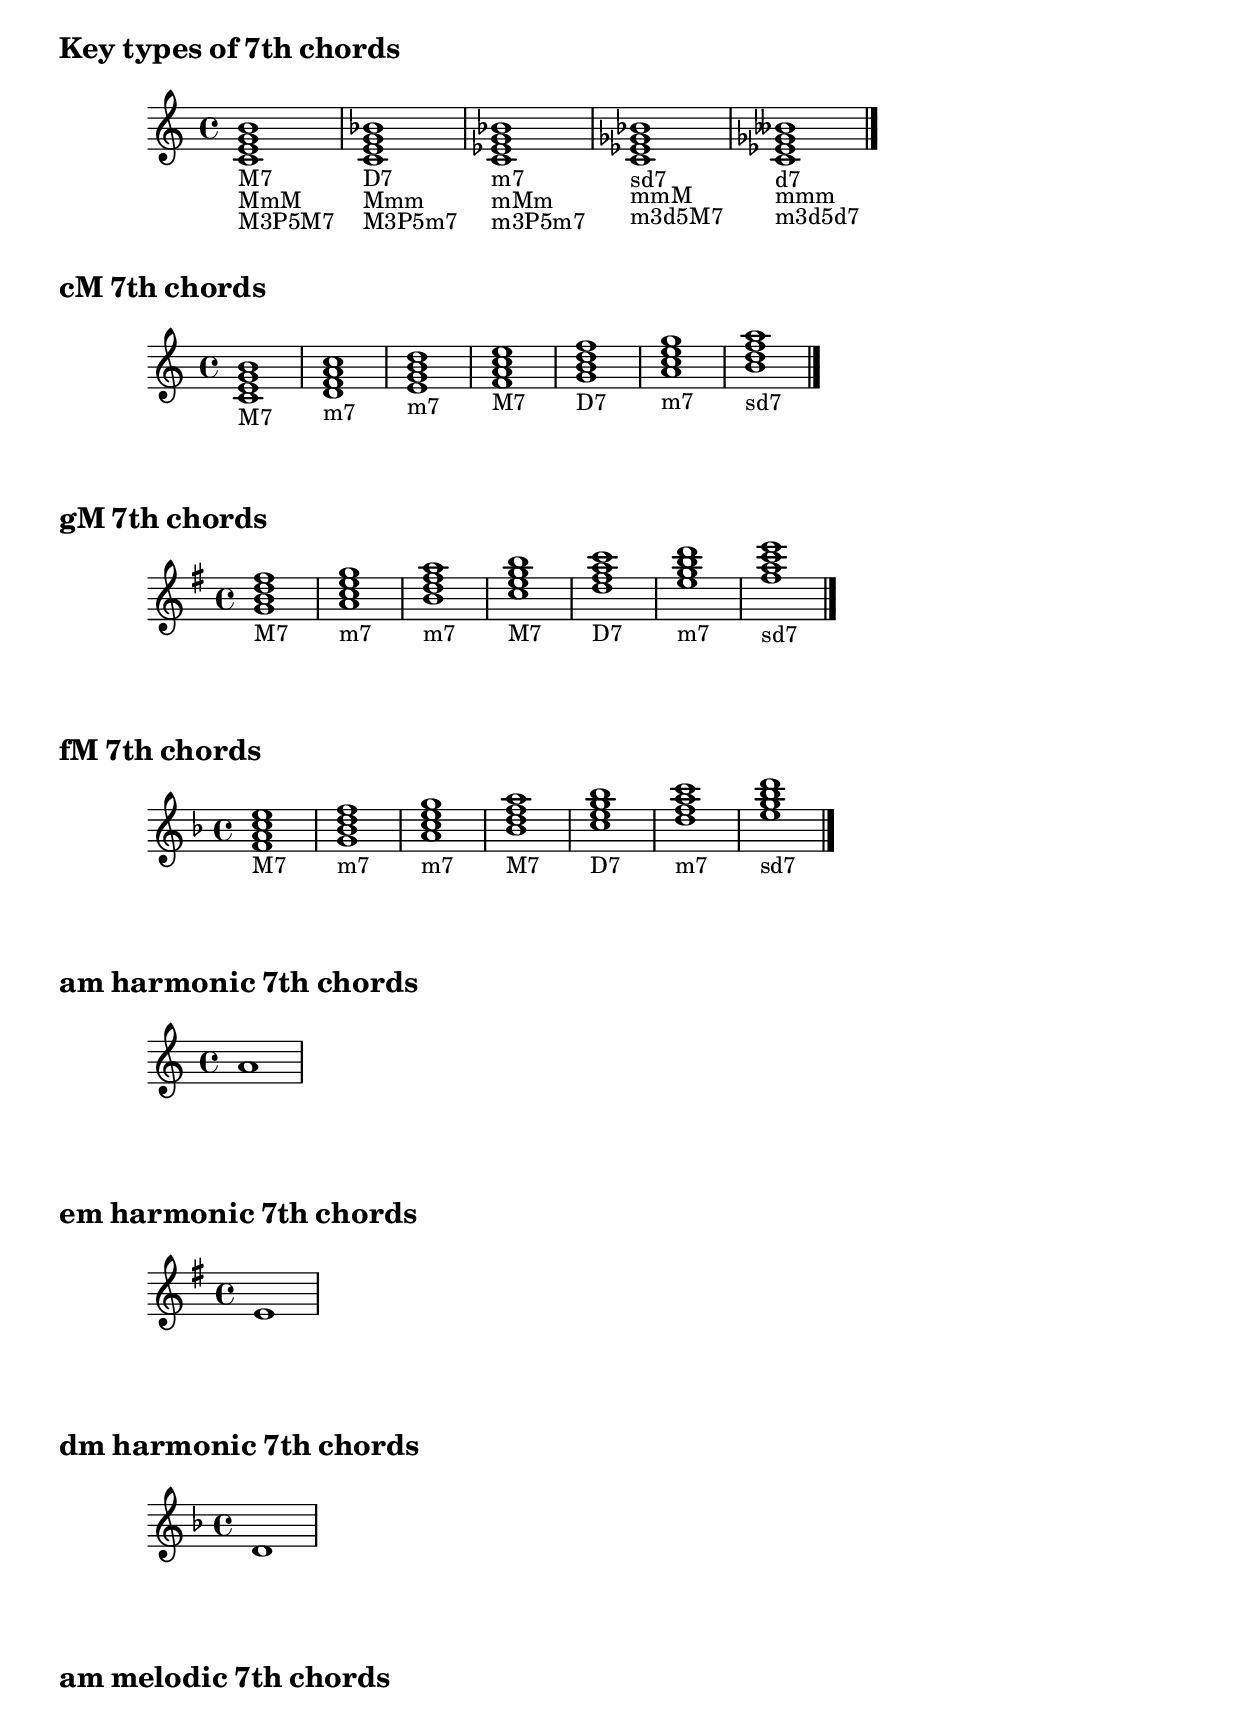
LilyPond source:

\version "2.23.10"

\markup \huge \bold { Key types of 7th chords }

\relative {
  \clef treble
  \key c \major
  \time 4/4
  \textLengthOn
  <c' e g b>1-\markup { M7 }-\markup { MmM }-\markup { M3P5M7 } |
  <c e g bes>-\markup { D7 }-\markup { Mmm }-\markup { M3P5m7 } |
  <c ees g bes>-\markup { m7 }-\markup { mMm }-\markup { m3P5m7 } |
  <c ees ges bes>-\markup { sd7 }-\markup { mmM }-\markup { m3d5M7 } |
  <c=' ees ges beses>-\markup { d7 }-\markup { mmm }-\markup { m3d5d7 } \bar "|."
}

\markup \huge \bold { \vspace #2 cM 7th chords }

\relative {
  \clef treble
  \key c \major
  \time 4/4
  <c' e g b>1-\markup M7 |
  <d f a c>-\markup m7 |
  <e g b d>-\markup m7 |
  <f a c e>-\markup M7 |
  <g b d f>-\markup D7 |
  <a c e g>-\markup m7 |
  <b=' d f a>-\markup sd7 \bar "|."
}

\markup \huge \bold { \vspace #2 gM 7th chords }

\relative {
  \clef treble
  \key g \major
  \time 4/4
  <g'=' b d fis>1-\markup M7 |
  <a c e g>-\markup m7 |
  <b d fis a>-\markup m7 |
  <c e g b>-\markup M7 |
  <d fis a c>-\markup D7 |
  <e g b d>-\markup m7 |
  <fis='' a c e>-\markup sd7 \bar "|."
}

\markup \huge \bold { \vspace #2 fM 7th chords }

\relative {
  \clef treble
  \key f \major
  \time 4/4
  <f'=' a c e>1-\markup M7 |
  <g bes d f>-\markup m7 |
  <a c e g>-\markup m7 |
  <bes d f a>-\markup M7 |
  <c e g bes>-\markup D7 |
  <d f a c>-\markup m7 |
  <e='' g bes d>-\markup sd7 \bar "|."
}

\markup \huge \bold { \vspace #2 am harmonic 7th chords }

\relative {
  \clef treble
  \key a \minor
  \time 4/4
  a'1 |
}

\markup \huge \bold { \vspace #2 em harmonic 7th chords }

\relative {
  \clef treble
  \key e \minor
  \time 4/4
  e'1 |
}

\markup \huge \bold { \vspace #2 dm harmonic 7th chords }

\relative {
  \clef treble
  \key d \minor
  \time 4/4
  d'1 |
}

\markup \huge \bold { \vspace #2 am melodic 7th chords }

\relative {
  \clef treble
  \key a \minor
  \time 4/4
  a'1 |
}

\markup \huge \bold { \vspace #2 em melodic 7th chords }

\relative {
  \clef treble
  \key e \minor
  \time 4/4
  e'1 |
}

\markup \huge \bold { \vspace #2 dm melodic 7th chords }

\relative {
  \clef treble
  \key d \minor
  \time 4/4
  d'1 |
}
